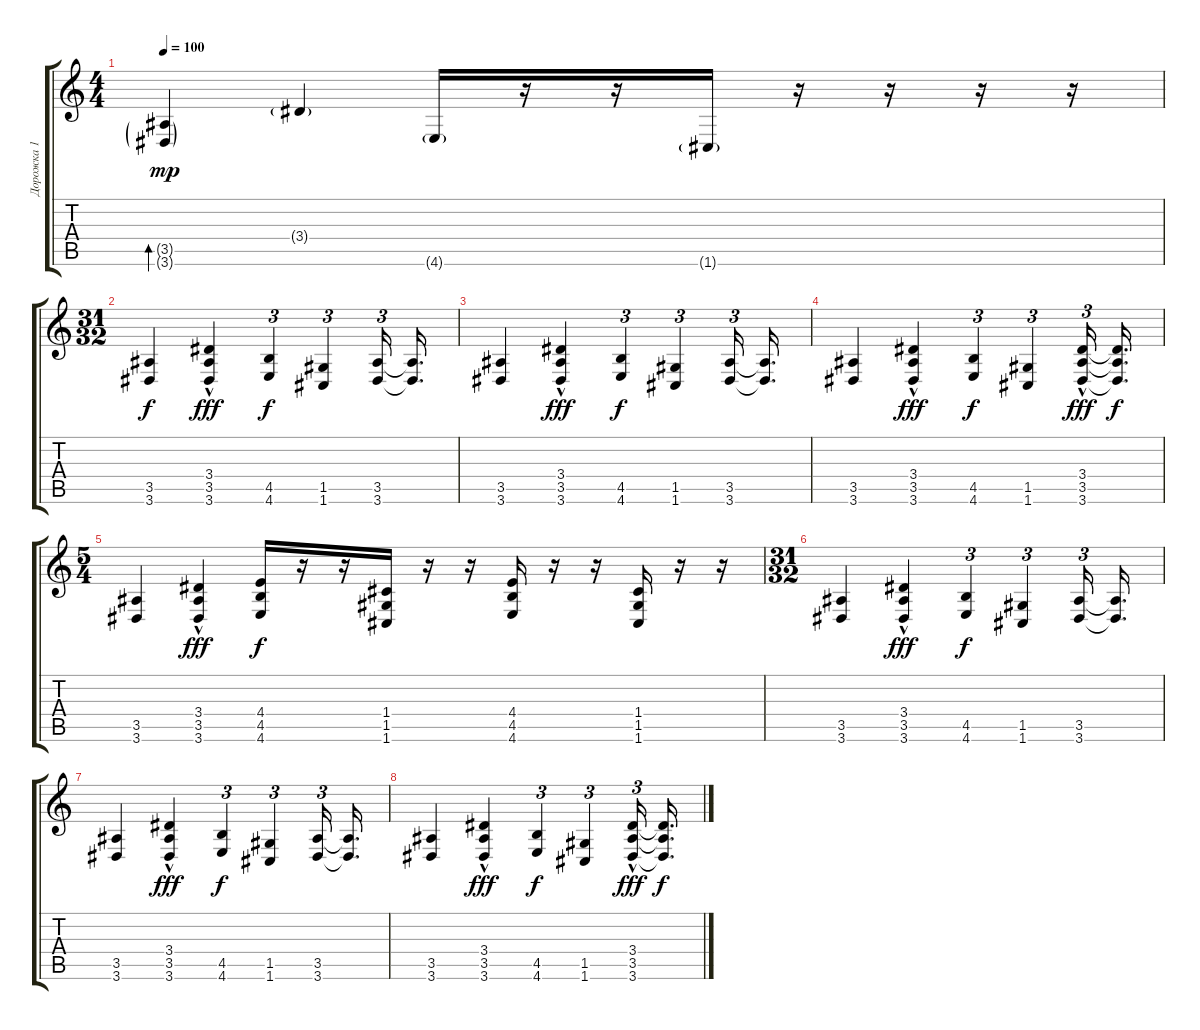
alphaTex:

\track ("Дорожка 1" "Дорожка 1") {instrument overdrivenguitar}
\staff {score tabs}
\tuning (D4 A3 F3 C3 G2 C2) {hide}
\ts (4 4)
\tempo 100
\clef g2
\ks c
(3.5{g} 3.6{g}).4{bd 120 dy mp} 3.4{g}.4 4.6{g}.16 r.16 r.16 1.6{g}.16 r.16 r.16 r.16 r.16 |
\ts (31 32)
(3.5 3.6).4{dy f} (3.4{hac} 3.5 3.6).4{dy fff} (4.5 4.6).4{tu (3 2) dy f} (1.5 1.6).4{tu (3 2)} (3.5 3.6).16{tu (3 2)} (3.5{t} 3.6{t}).16{d} |
(3.5 3.6).4 (3.4{hac} 3.5 3.6).4{dy fff} (4.5 4.6).4{tu (3 2) dy f} (1.5 1.6).4{tu (3 2)} (3.5 3.6).16{tu (3 2)} (3.5{t} 3.6{t}).16{d} |
(3.5 3.6).4 (3.4{hac} 3.5 3.6).4{dy fff} (4.5 4.6).4{tu (3 2) dy f} (1.5 1.6).4{tu (3 2)} (3.4{hac} 3.5 3.6).16{tu (3 2) dy fff} (3.4{t} 3.5{t} 3.6{t}).16{d dy f} |
\ts (5 4)
(3.5 3.6).4 (3.4{hac} 3.5 3.6).4{dy fff} (4.4 4.5 4.6).16{dy f} r.16 r.16 (1.4 1.5 1.6).16 r.16 r.16 (4.4 4.5 4.6).16 r.16 r.16 (1.4 1.5 1.6).16 r.16 r.16 |
\ts (31 32)
(3.5 3.6).4 (3.4{hac} 3.5 3.6).4{dy fff} (4.5 4.6).4{tu (3 2) dy f} (1.5 1.6).4{tu (3 2)} (3.5 3.6).16{tu (3 2)} (3.5{t} 3.6{t}).16{d} |
(3.5 3.6).4 (3.4{hac} 3.5 3.6).4{dy fff} (4.5 4.6).4{tu (3 2) dy f} (1.5 1.6).4{tu (3 2)} (3.5 3.6).16{tu (3 2)} (3.5{t} 3.6{t}).16{d} |
(3.5 3.6).4 (3.4{hac} 3.5 3.6).4{dy fff} (4.5 4.6).4{tu (3 2) dy f} (1.5 1.6).4{tu (3 2)} (3.4{hac} 3.5 3.6).16{tu (3 2) dy fff} (3.4{t} 3.5{t} 3.6{t}).16{d dy f}
